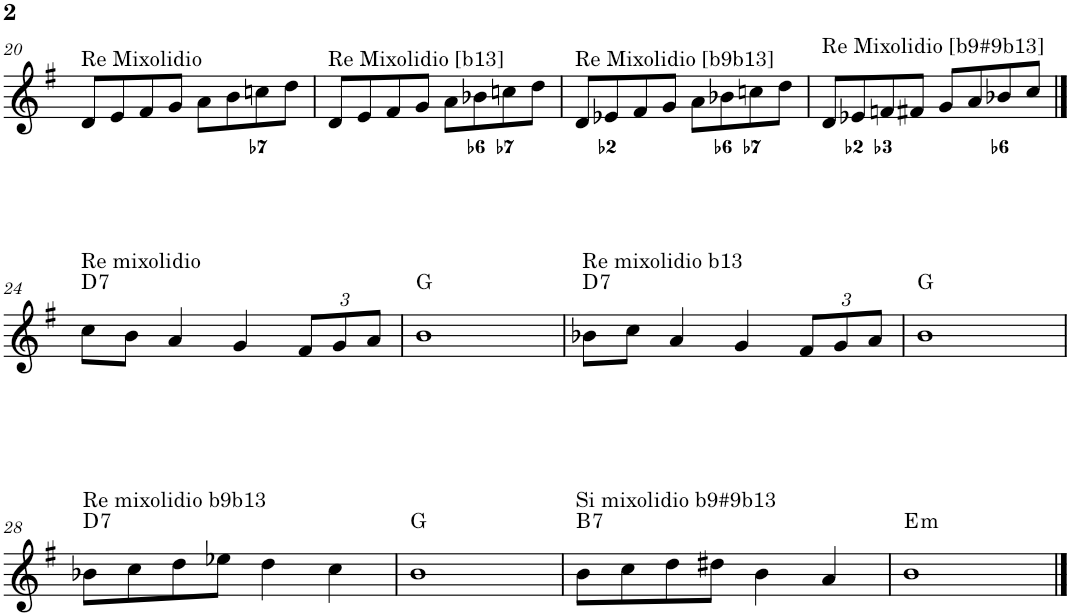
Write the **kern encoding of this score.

**kern	**harte
*part1	*part1
*staff1	*
*I"Flauta	*
*I'Fl.	*
!!LO:PB:g=z
*clefG2	*
*k[f#]	*
*M4/4	*
=20	=20
!LO:TX:a:t=Re Mixolidio	!
8d/L	.
8e/	.
8f#/	.
8g/J	.
8a\L	.
8b\	.
8ccn\	.
8dd\J	.
=21	=21
!LO:TX:a:t=Re Mixolidio [b13]	!
8d/L	.
8e/	.
8f#/	.
8g/J	.
8a\L	.
8b-X\	.
8ccn\	.
8dd\J	.
=22	=22
!LO:TX:a:t=Re Mixolidio [b9b13]	!
8d/L	.
8e-X/	.
8f#/	.
8g/J	.
8a\L	.
8b-X\	.
8ccn\	.
8dd\J	.
=23	=23
!LO:TX:a:t=Re Mixolidio [b9#9b13]	!
8d/L	.
8e-X/	.
8fn/	.
8f#X/J	.
8g/L	.
8a/	.
8b-X/	.
8cc/J	.
!!LO:LB:g=z
==24	==24
!LO:TX:a:t=Re mixolidio	!LO:H:kt=7
8cc\L	D:7
8b\J	.
4a/	.
4g/	.
*Xbrackettup	*
12f#/L	.
12g/	.
12a/J	.
=25	=25
1b	G:maj
=26	=26
!LO:TX:a:t=Re mixolidio b13	!LO:H:kt=7
8b-X\L	D:7
8cc\J	.
4a/	.
4g/	.
12f#/L	.
12g/	.
12a/J	.
=27	=27
1b	G:maj
!!LO:LB:g=z
=28	=28
!LO:TX:a:t=Re mixolidio b9b13	!LO:H:kt=7
8b-X\L	D:7
8cc\	.
8dd\	.
8ee-X\J	.
4dd\	.
4cc\	.
=29	=29
1b	G:maj
=30	=30
!LO:TX:a:t=Si mixolidio b9#9b13	!LO:H:kt=7
8b\L	B:7
8cc\	.
8dd\	.
8dd#X\J	.
4b\	.
4a/	.
=31	=31
!	!LO:H:kt=m
1b	E:min
==	==
*-	*-
